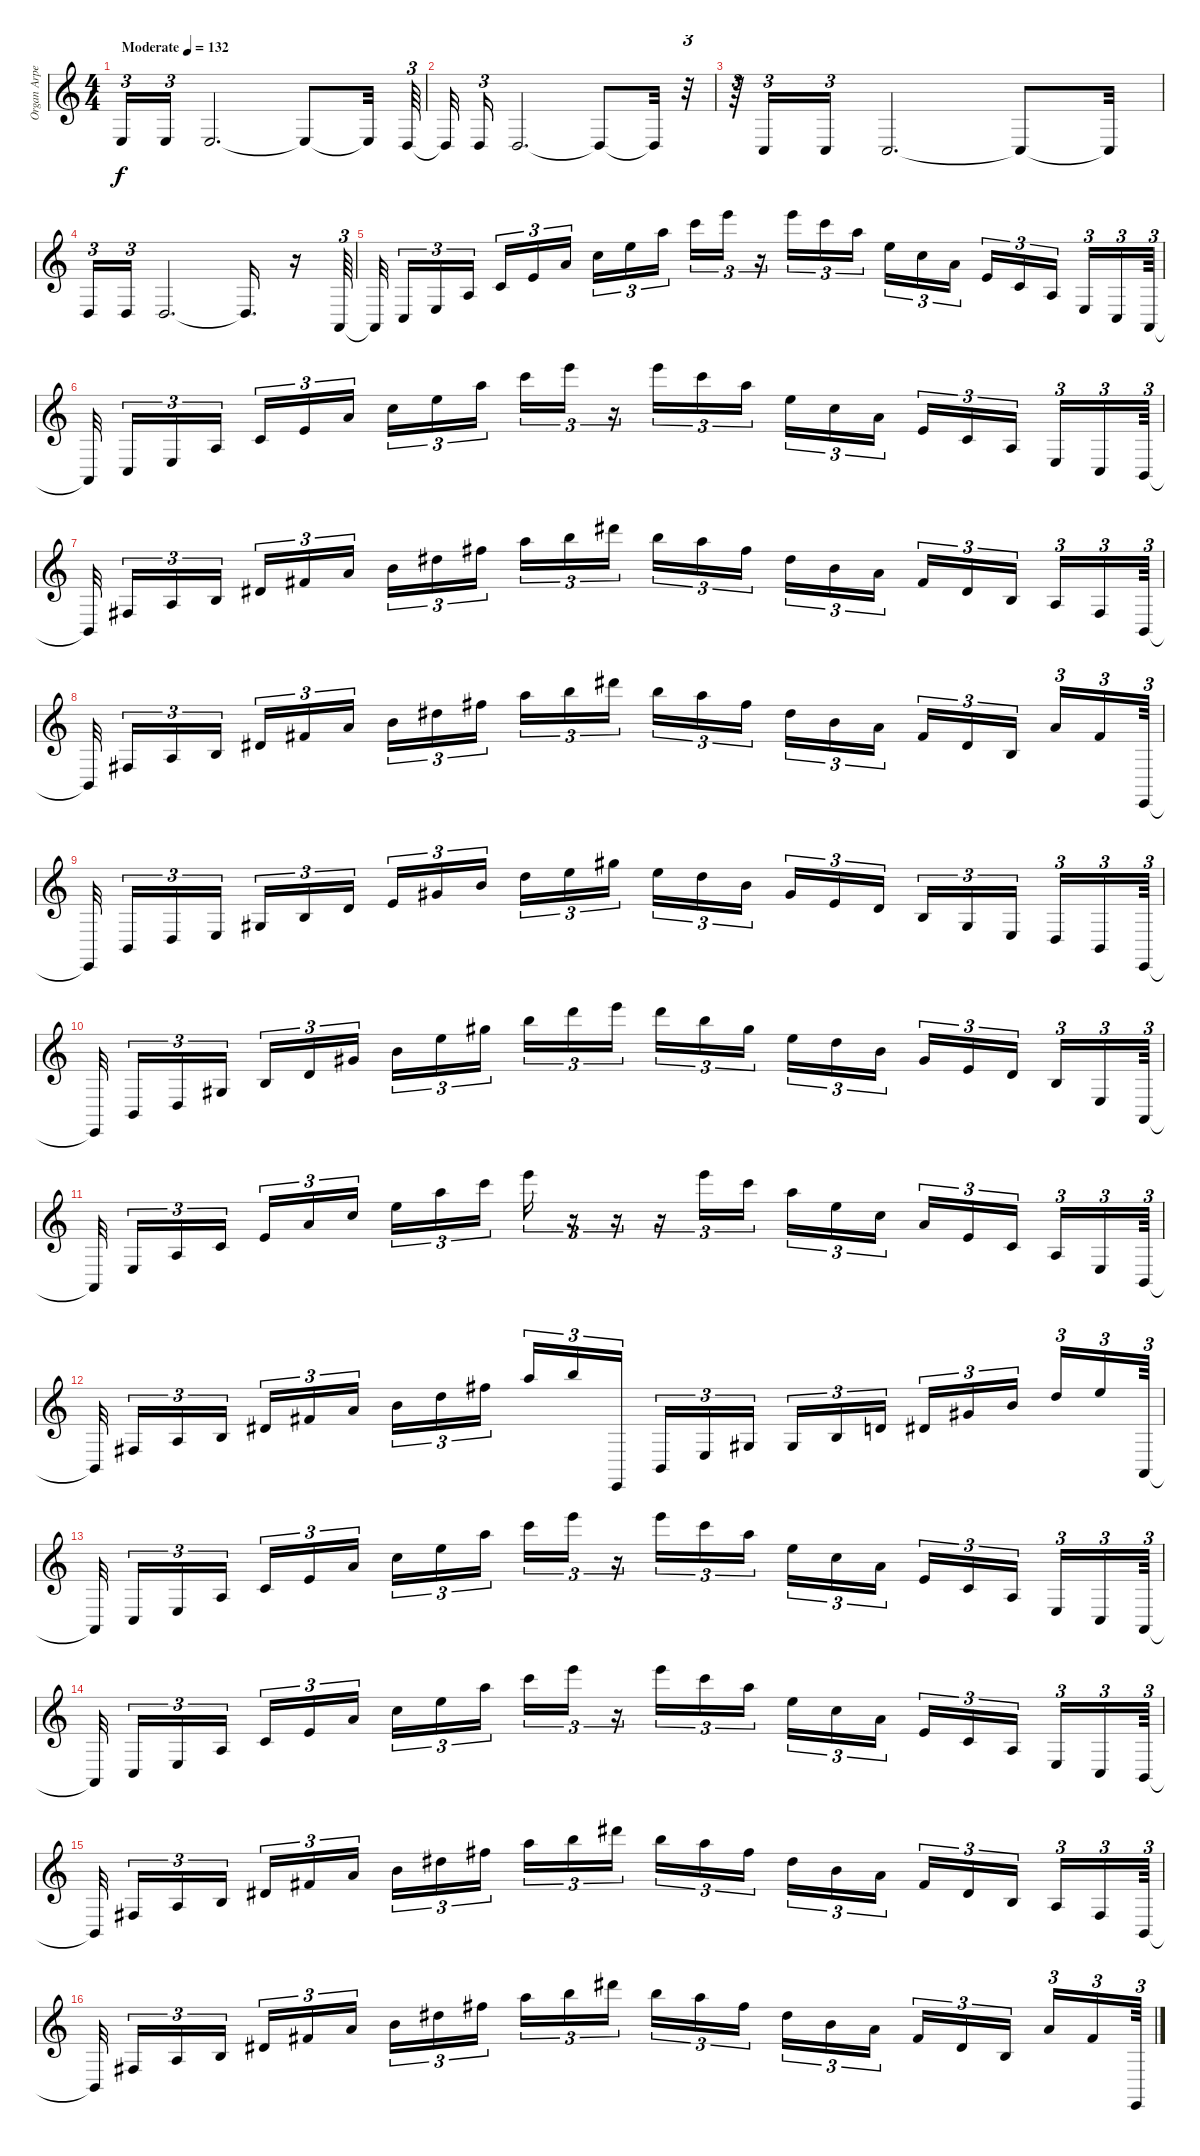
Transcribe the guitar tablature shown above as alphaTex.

\track ("Organ Arpeggios" "Organ Arpe") {instrument churchorgan}
\staff {score}
\tuning (E4 B3 G3 D3 A2 E2 B1) {hide}
\ts (4 4)
\tempo (132 "Moderate")
\clef g2
\ks c
2.4.16{tu (3 2) dy f instrument churchorgan} 2.4.16{tu (3 2)} 2.4.2{d} 2.4{t}.8 2.4{t}.32 0.4.64{tu (3 2)} |
0.4{t}.32 0.4.16{tu (3 2)} 0.4.2{d} 0.4{t}.8 0.4{t}.32 r.32{tu (3 2)} |
r.64{tu (3 2)} 3.5.16{tu (3 2)} 3.5.16{tu (3 2)} 3.5.2{d} 3.5{t}.8 3.5{t}.32 |
5.5.16{tu (3 2)} 5.5.16{tu (3 2)} 5.5.2{d} 5.5{t}.16{d} r.16 5.6.64{tu (3 2)} |
5.6{t}.32{beam splitsecondary} 3.5.16{tu (3 2)} 2.4.16{tu (3 2)} 2.3.16{tu (3 2) beam splitsecondary} 1.2.16{tu (3 2)} 0.1.16{tu (3 2)} 5.1.16{tu (3 2)} 8.1.16{tu (3 2)} 12.1.16{tu (3 2)} 17.1.16{tu (3 2) beam splitsecondary} 20.1.16{tu (3 2)} 24.1.16{tu (3 2)} r.16{tu (3 2)} 24.1.16{tu (3 2)} 20.1.16{tu (3 2)} 22.2.16{tu (3 2) beam splitsecondary} 21.3.16{tu (3 2)} 22.4.16{tu (3 2)} 19.4.16{tu (3 2)} 19.5.16{tu (3 2)} 20.6.16{tu (3 2)} 17.6.16{tu (3 2) beam splitsecondary} 17.7.16{tu (3 2)} 13.7.16{tu (3 2)} 10.7.64{tu (3 2)} |
10.7{t}.32{beam splitsecondary} 8.6.16{tu (3 2)} 7.5.16{tu (3 2)} 7.4.16{tu (3 2) beam splitsecondary} 5.3.16{tu (3 2)} 5.2.16{tu (3 2)} 5.1.16{tu (3 2)} 8.1.16{tu (3 2)} 12.1.16{tu (3 2)} 17.1.16{tu (3 2) beam splitsecondary} 20.1.16{tu (3 2)} 24.1.16{tu (3 2)} r.16{tu (3 2)} 24.1.16{tu (3 2)} 20.1.16{tu (3 2)} 22.2.16{tu (3 2) beam splitsecondary} 21.3.16{tu (3 2)} 22.4.16{tu (3 2)} 19.4.16{tu (3 2)} 19.5.16{tu (3 2)} 20.6.16{tu (3 2)} 17.6.16{tu (3 2) beam splitsecondary} 17.7.16{tu (3 2)} 13.7.16{tu (3 2)} 12.7.64{tu (3 2)} |
12.7{t}.32{beam splitsecondary} 9.5.16{tu (3 2)} 7.4.16{tu (3 2)} 0.2.16{tu (3 2) beam splitsecondary} 4.2.16{tu (3 2)} 2.1.16{tu (3 2)} 5.1.16{tu (3 2)} 7.1.16{tu (3 2)} 11.1.16{tu (3 2)} 14.1.16{tu (3 2) beam splitsecondary} 17.1.16{tu (3 2)} 19.1.16{tu (3 2)} 23.1.16{tu (3 2)} 19.1.16{tu (3 2)} 17.1.16{tu (3 2)} 19.2.16{tu (3 2) beam splitsecondary} 16.2.16{tu (3 2)} 16.3.16{tu (3 2)} 14.3.16{tu (3 2)} 16.4.16{tu (3 2)} 13.4.16{tu (3 2)} 14.5.16{tu (3 2) beam splitsecondary} 12.5.16{tu (3 2)} 14.6.16{tu (3 2)} 12.7.64{tu (3 2)} |
12.7{t}.32{beam splitsecondary} 9.5.16{tu (3 2)} 7.4.16{tu (3 2)} 0.2.16{tu (3 2) beam splitsecondary} 4.2.16{tu (3 2)} 2.1.16{tu (3 2)} 5.1.16{tu (3 2)} 7.1.16{tu (3 2)} 11.1.16{tu (3 2)} 14.1.16{tu (3 2) beam splitsecondary} 17.1.16{tu (3 2)} 19.1.16{tu (3 2)} 23.1.16{tu (3 2)} 19.1.16{tu (3 2)} 17.1.16{tu (3 2)} 19.2.16{tu (3 2) beam splitsecondary} 16.2.16{tu (3 2)} 16.3.16{tu (3 2)} 14.3.16{tu (3 2)} 16.4.16{tu (3 2)} 13.4.16{tu (3 2)} 14.5.16{tu (3 2) beam splitsecondary} 14.3.16{tu (3 2)} 11.3.16{tu (3 2)} 0.6.64{tu (3 2)} |
0.6{t}.32{beam splitsecondary} 2.5.16{tu (3 2)} 0.4.16{tu (3 2)} 2.4.16{tu (3 2) beam splitsecondary} 1.3.16{tu (3 2)} 0.2.16{tu (3 2)} 3.2.16{tu (3 2)} 0.1.16{tu (3 2)} 4.1.16{tu (3 2)} 7.1.16{tu (3 2) beam splitsecondary} 10.1.16{tu (3 2)} 12.1.16{tu (3 2)} 16.1.16{tu (3 2)} 12.1.16{tu (3 2)} 10.1.16{tu (3 2)} 12.2.16{tu (3 2) beam splitsecondary} 9.2.16{tu (3 2)} 9.3.16{tu (3 2)} 7.3.16{tu (3 2)} 9.4.16{tu (3 2)} 6.4.16{tu (3 2)} 7.5.16{tu (3 2) beam splitsecondary} 5.5.16{tu (3 2)} 7.6.16{tu (3 2)} 5.7.64{tu (3 2)} |
5.7{t}.32{beam splitsecondary} 2.5.16{tu (3 2)} 0.4.16{tu (3 2)} 1.3.16{tu (3 2) beam splitsecondary} 0.2.16{tu (3 2)} 3.2.16{tu (3 2)} 4.1.16{tu (3 2)} 7.1.16{tu (3 2)} 12.1.16{tu (3 2)} 16.1.16{tu (3 2) beam splitsecondary} 19.1.16{tu (3 2)} 22.1.16{tu (3 2)} 24.1.16{tu (3 2)} 22.1.16{tu (3 2)} 24.2.16{tu (3 2)} 21.2.16{tu (3 2) beam splitsecondary} 21.3.16{tu (3 2)} 19.3.16{tu (3 2)} 21.4.16{tu (3 2)} 18.4.16{tu (3 2)} 19.5.16{tu (3 2)} 17.5.16{tu (3 2) beam splitsecondary} 19.6.16{tu (3 2)} 17.7.16{tu (3 2)} 0.5.64{tu (3 2)} |
0.5{t}.32{beam splitsecondary} 2.4.16{tu (3 2)} 2.3.16{tu (3 2)} 1.2.16{tu (3 2) beam splitsecondary} 0.1.16{tu (3 2)} 5.1.16{tu (3 2)} 8.1.16{tu (3 2)} 12.1.16{tu (3 2)} 17.1.16{tu (3 2)} 20.1.16{tu (3 2) beam splitsecondary} 24.1.16{tu (3 2)} r.16{tu (3 2)} r.16{tu (3 2)} r.16{tu (3 2)} 24.1.16{tu (3 2)} 20.1.16{tu (3 2) beam splitsecondary} 22.2.16{tu (3 2)} 21.3.16{tu (3 2)} 22.4.16{tu (3 2)} 19.4.16{tu (3 2)} 19.5.16{tu (3 2)} 20.6.16{tu (3 2) beam splitsecondary} 17.6.16{tu (3 2)} 17.7.16{tu (3 2)} 12.7.64{tu (3 2)} |
12.7{t}.32{beam splitsecondary} 9.5.16{tu (3 2)} 7.4.16{tu (3 2)} 0.2.16{tu (3 2) beam splitsecondary} 4.2.16{tu (3 2)} 2.1.16{tu (3 2)} 5.1.16{tu (3 2)} 7.1.16{tu (3 2)} 10.1.16{tu (3 2)} 14.1.16{tu (3 2) beam splitsecondary} 17.1.16{tu (3 2)} 19.1.16{tu (3 2)} 0.6.16{tu (3 2)} 12.7.16{tu (3 2)} 12.6.16{tu (3 2)} 11.5.16{tu (3 2) beam splitsecondary} 11.5.16{tu (3 2)} 9.4.16{tu (3 2)} 7.3.16{tu (3 2)} 8.3.16{tu (3 2)} 9.2.16{tu (3 2)} 7.1.16{tu (3 2) beam splitsecondary} 10.1.16{tu (3 2)} 12.1.16{tu (3 2)} 10.7.64{tu (3 2)} |
10.7{t}.32{beam splitsecondary} 8.6.16{tu (3 2)} 7.5.16{tu (3 2)} 7.4.16{tu (3 2) beam splitsecondary} 5.3.16{tu (3 2)} 5.2.16{tu (3 2)} 5.1.16{tu (3 2)} 8.1.16{tu (3 2)} 12.1.16{tu (3 2)} 17.1.16{tu (3 2) beam splitsecondary} 20.1.16{tu (3 2)} 24.1.16{tu (3 2)} r.16{tu (3 2)} 24.1.16{tu (3 2)} 20.1.16{tu (3 2)} 22.2.16{tu (3 2) beam splitsecondary} 21.3.16{tu (3 2)} 22.4.16{tu (3 2)} 19.4.16{tu (3 2)} 19.5.16{tu (3 2)} 20.6.16{tu (3 2)} 17.6.16{tu (3 2) beam splitsecondary} 17.7.16{tu (3 2)} 13.7.16{tu (3 2)} 10.7.64{tu (3 2)} |
10.7{t}.32{beam splitsecondary} 8.6.16{tu (3 2)} 7.5.16{tu (3 2)} 7.4.16{tu (3 2) beam splitsecondary} 5.3.16{tu (3 2)} 5.2.16{tu (3 2)} 5.1.16{tu (3 2)} 8.1.16{tu (3 2)} 12.1.16{tu (3 2)} 17.1.16{tu (3 2) beam splitsecondary} 20.1.16{tu (3 2)} 24.1.16{tu (3 2)} r.16{tu (3 2)} 24.1.16{tu (3 2)} 20.1.16{tu (3 2)} 22.2.16{tu (3 2) beam splitsecondary} 21.3.16{tu (3 2)} 22.4.16{tu (3 2)} 19.4.16{tu (3 2)} 19.5.16{tu (3 2)} 20.6.16{tu (3 2)} 17.6.16{tu (3 2) beam splitsecondary} 17.7.16{tu (3 2)} 13.7.16{tu (3 2)} 12.7.64{tu (3 2)} |
12.7{t}.32{beam splitsecondary} 9.5.16{tu (3 2)} 7.4.16{tu (3 2)} 0.2.16{tu (3 2) beam splitsecondary} 4.2.16{tu (3 2)} 2.1.16{tu (3 2)} 5.1.16{tu (3 2)} 7.1.16{tu (3 2)} 11.1.16{tu (3 2)} 14.1.16{tu (3 2) beam splitsecondary} 17.1.16{tu (3 2)} 19.1.16{tu (3 2)} 23.1.16{tu (3 2)} 19.1.16{tu (3 2)} 17.1.16{tu (3 2)} 19.2.16{tu (3 2) beam splitsecondary} 16.2.16{tu (3 2)} 16.3.16{tu (3 2)} 14.3.16{tu (3 2)} 16.4.16{tu (3 2)} 13.4.16{tu (3 2)} 14.5.16{tu (3 2) beam splitsecondary} 12.5.16{tu (3 2)} 14.6.16{tu (3 2)} 12.7.64{tu (3 2)} |
12.7{t}.32{beam splitsecondary} 9.5.16{tu (3 2)} 7.4.16{tu (3 2)} 0.2.16{tu (3 2) beam splitsecondary} 4.2.16{tu (3 2)} 2.1.16{tu (3 2)} 5.1.16{tu (3 2)} 7.1.16{tu (3 2)} 11.1.16{tu (3 2)} 14.1.16{tu (3 2) beam splitsecondary} 17.1.16{tu (3 2)} 19.1.16{tu (3 2)} 23.1.16{tu (3 2)} 19.1.16{tu (3 2)} 17.1.16{tu (3 2)} 19.2.16{tu (3 2) beam splitsecondary} 16.2.16{tu (3 2)} 16.3.16{tu (3 2)} 14.3.16{tu (3 2)} 16.4.16{tu (3 2)} 13.4.16{tu (3 2)} 14.5.16{tu (3 2) beam splitsecondary} 14.3.16{tu (3 2)} 11.3.16{tu (3 2)} 0.6.64{tu (3 2)}
